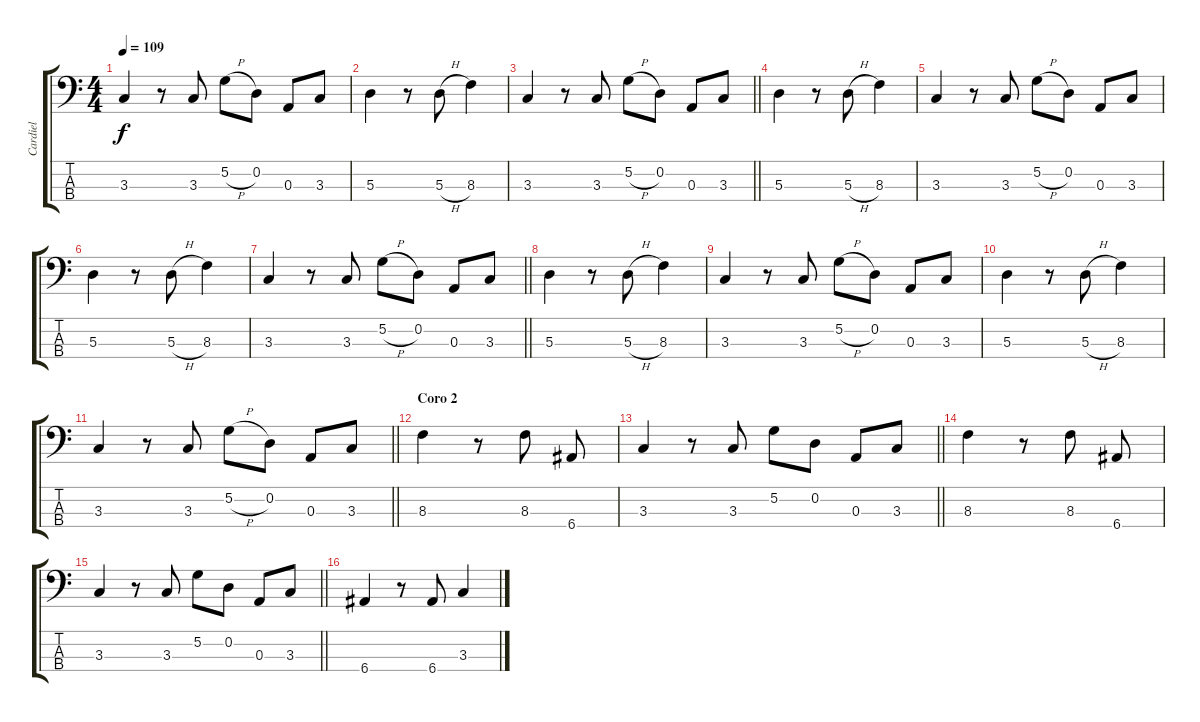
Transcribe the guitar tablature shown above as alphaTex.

\track ("Cardiel" "Cardiel") {instrument electricbassfinger}
\staff {score tabs}
\tuning (G2 D2 A1 E1) {hide}
\ts (4 4)
\tempo 109
\clef f4
\ks c
3.3.4{dy f} r.8 3.3.8 5.2{h}.8 0.2.8 0.3.8 3.3.8 |
5.3.4 r.8 5.3{h}.8 8.3.4 |
\barLineRight lightlight
3.3.4 r.8 3.3.8 5.2{h}.8 0.2.8 0.3.8 3.3.8 |
5.3.4 r.8 5.3{h}.8 8.3.4 |
3.3.4 r.8 3.3.8 5.2{h}.8 0.2.8 0.3.8 3.3.8 |
5.3.4 r.8 5.3{h}.8 8.3.4 |
\barLineRight lightlight
3.3.4 r.8 3.3.8 5.2{h}.8 0.2.8 0.3.8 3.3.8 |
5.3.4 r.8 5.3{h}.8 8.3.4 |
3.3.4 r.8 3.3.8 5.2{h}.8 0.2.8 0.3.8 3.3.8 |
5.3.4 r.8 5.3{h}.8 8.3.4 |
\barLineRight lightlight
3.3.4 r.8 3.3.8 5.2{h}.8 0.2.8 0.3.8 3.3.8 |
\section ("" "Coro 2")
8.3.4 r.8 8.3.8 6.4.8 |
\barLineRight lightlight
3.3.4 r.8 3.3.8 5.2.8 0.2.8 0.3.8 3.3.8 |
8.3.4 r.8 8.3.8 6.4.8 |
\barLineRight lightlight
3.3.4 r.8 3.3.8 5.2.8 0.2.8 0.3.8 3.3.8 |
6.4.4 r.8 6.4.8 3.3.4
